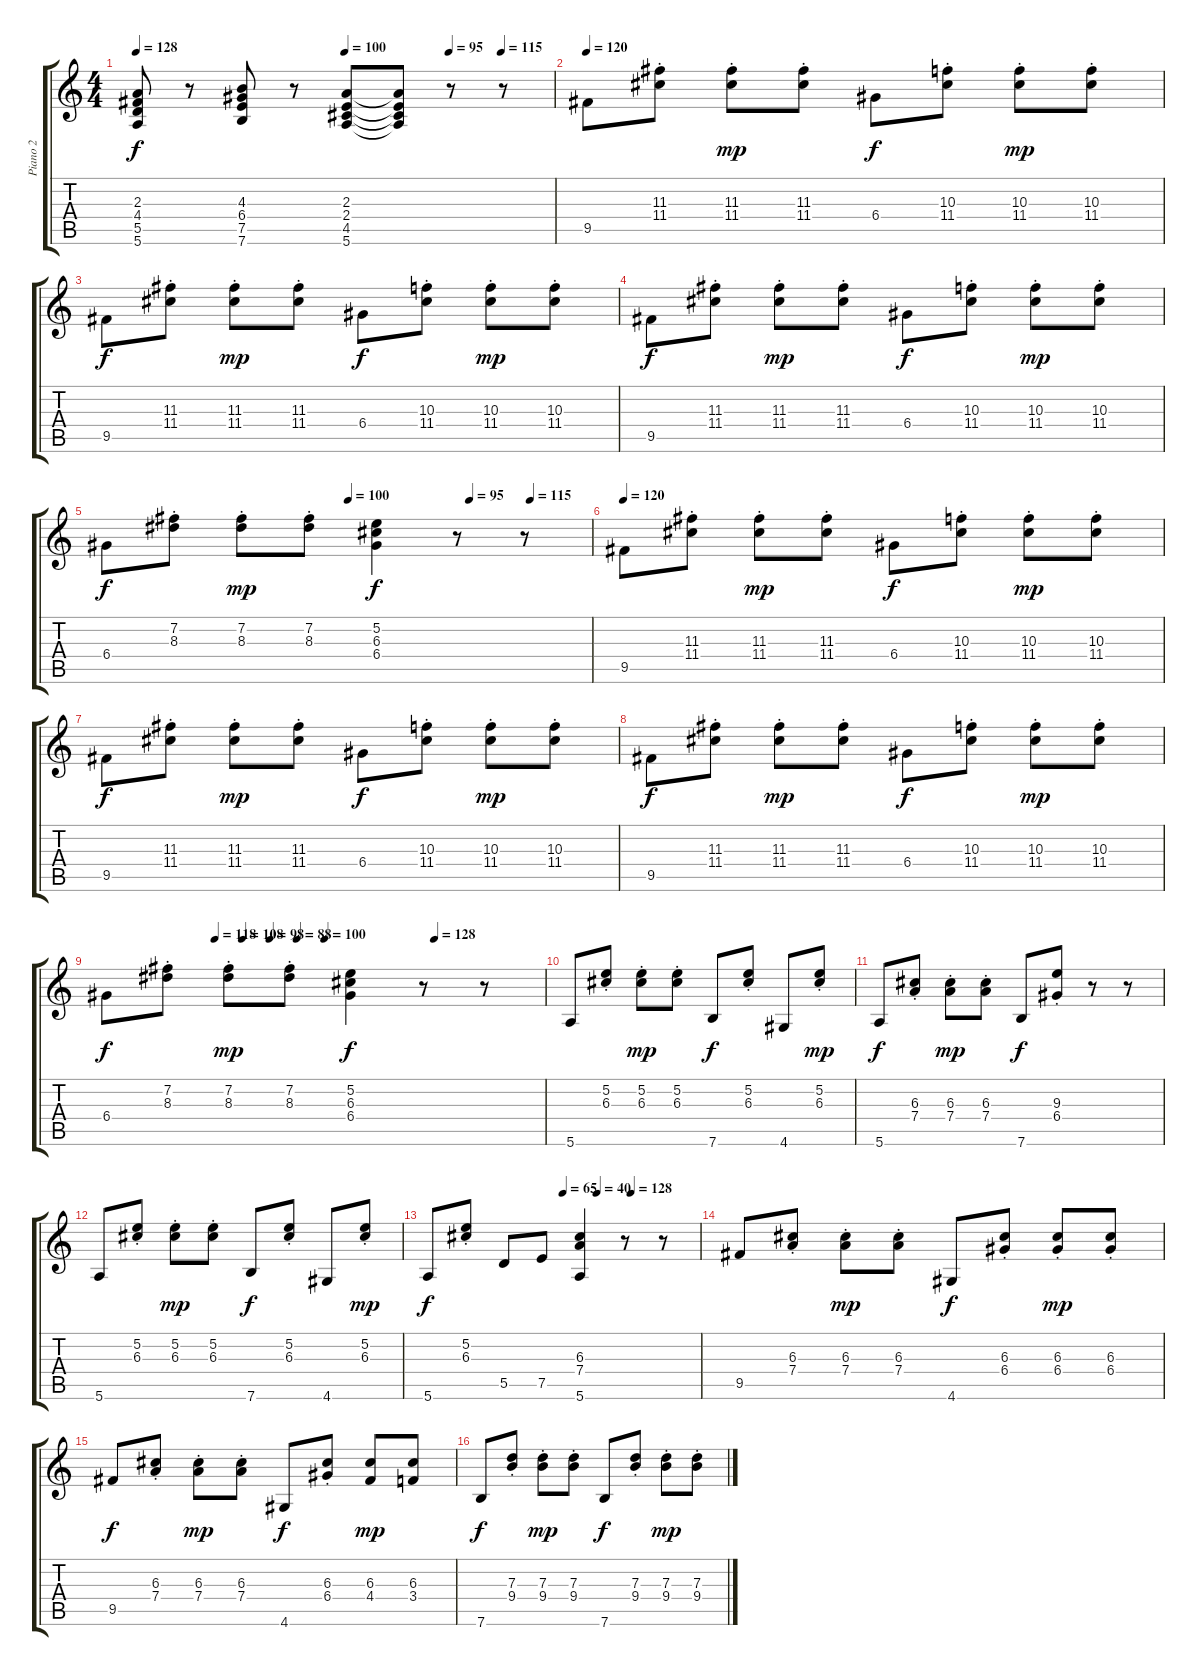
\track ("Piano 2" "Piano 2") {instrument acousticguitarsteel}
\staff {score tabs}
\tuning (E4 B3 G3 D3 A2 E2) {hide}
\ts (4 4)
\tempo 128
\tempo (100 0.5)
\tempo (95 0.75)
\tempo (115 0.875)
\clef g2
\ks c
(2.3 4.4 5.5 5.6).8{dy f} r.8 (4.3 6.4 7.5 7.6).8 r.8 (2.3 2.4 4.5 5.6).8 (2.3{t} 2.4{t} 4.5{t} 5.6{t}).8 r.8 r.8 |
\tempo 120
9.5.8 (11.3{st} 11.4).8 (11.3{st} 11.4{st}).8{dy mp} (11.3{st} 11.4{st}).8 6.4.8{dy f} (10.3 11.4{st}).8 (10.3{st} 11.4{st}).8{dy mp} (10.3{st} 11.4{st}).8 |
9.5.8{dy f} (11.3{st} 11.4{st}).8 (11.3{st} 11.4{st}).8{dy mp} (11.3{st} 11.4{st}).8 6.4.8{dy f} (10.3 11.4{st}).8 (10.3{st} 11.4{st}).8{dy mp} (10.3{st} 11.4{st}).8 |
9.5.8{dy f} (11.3{st} 11.4).8 (11.3{st} 11.4{st}).8{dy mp} (11.3{st} 11.4{st}).8 6.4.8{dy f} (10.3 11.4{st}).8 (10.3{st} 11.4{st}).8{dy mp} (10.3{st} 11.4{st}).8 |
\tempo (100 0.5)
\tempo (95 0.75)
\tempo (115 0.875)
6.4.8{dy f} (7.2{st} 8.3{st}).8 (7.2{st} 8.3{st}).8{dy mp} (7.2{st} 8.3{st}).8 (5.2 6.3 6.4).4{dy f} r.8 r.8 |
\tempo 120
9.5.8 (11.3{st} 11.4).8 (11.3{st} 11.4{st}).8{dy mp} (11.3{st} 11.4{st}).8 6.4.8{dy f} (10.3 11.4{st}).8 (10.3{st} 11.4{st}).8{dy mp} (10.3{st} 11.4{st}).8 |
9.5.8{dy f} (11.3{st} 11.4{st}).8 (11.3{st} 11.4{st}).8{dy mp} (11.3{st} 11.4{st}).8 6.4.8{dy f} (10.3 11.4{st}).8 (10.3{st} 11.4{st}).8{dy mp} (10.3{st} 11.4{st}).8 |
9.5.8{dy f} (11.3{st} 11.4).8 (11.3{st} 11.4{st}).8{dy mp} (11.3{st} 11.4{st}).8 6.4.8{dy f} (10.3 11.4{st}).8 (10.3{st} 11.4{st}).8{dy mp} (10.3{st} 11.4{st}).8 |
\tempo (118 0.25)
\tempo (108 0.3125)
\tempo (98 0.375)
\tempo (88 0.4375)
\tempo (100 0.5)
\tempo (128 0.75)
6.4.8{dy f} (7.2{st} 8.3{st}).8 (7.2{st} 8.3{st}).8{dy mp} (7.2{st} 8.3{st}).8 (5.2 6.3 6.4).4{dy f} r.8 r.8 |
5.6.8 (5.2{st} 6.3{st}).8 (5.2{st} 6.3{st}).8{dy mp} (5.2{st} 6.3{st}).8 7.6.8{dy f} (5.2 6.3{st}).8 4.6.8 (5.2 6.3{st}).8{dy mp} |
5.6.8{dy f} (6.3{st} 7.4{st}).8 (6.3{st} 7.4{st}).8{dy mp} (6.3{st} 7.4{st}).8 7.6.8{dy f} (9.3{st} 6.4{st}).8 r.8 r.8 |
5.6.8 (5.2{st} 6.3{st}).8 (5.2{st} 6.3{st}).8{dy mp} (5.2{st} 6.3{st}).8 7.6.8{dy f} (5.2 6.3{st}).8 4.6.8 (5.2 6.3{st}).8{dy mp} |
\tempo (65 0.5)
\tempo (40 0.625)
\tempo (128 0.75)
5.6.8{dy f} (5.2{st} 6.3{st}).8 5.5.8 7.5.8 (6.3 7.4 5.6).4 r.8 r.8 |
9.5.8 (6.3{st} 7.4{st}).8 (6.3{st} 7.4{st}).8{dy mp} (6.3{st} 7.4{st}).8 4.6.8{dy f} (6.3{st} 6.4{st}).8 (6.3{st} 6.4{st}).8{dy mp} (6.3{st} 6.4{st}).8 |
9.5.8{dy f} (6.3{st} 7.4{st}).8 (6.3{st} 7.4{st}).8{dy mp} (6.3{st} 7.4{st}).8 4.6.8{dy f} (6.3 6.4{st}).8 (6.3 4.4).8{dy mp} (6.3 3.4).8 |
7.6.8{dy f} (7.3{st} 9.4{st}).8 (7.3{st} 9.4{st}).8{dy mp} (7.3{st} 9.4{st}).8 7.6.8{dy f} (7.3{st} 9.4{st}).8 (7.3{st} 9.4{st}).8{dy mp} (7.3{st} 9.4{st}).8
